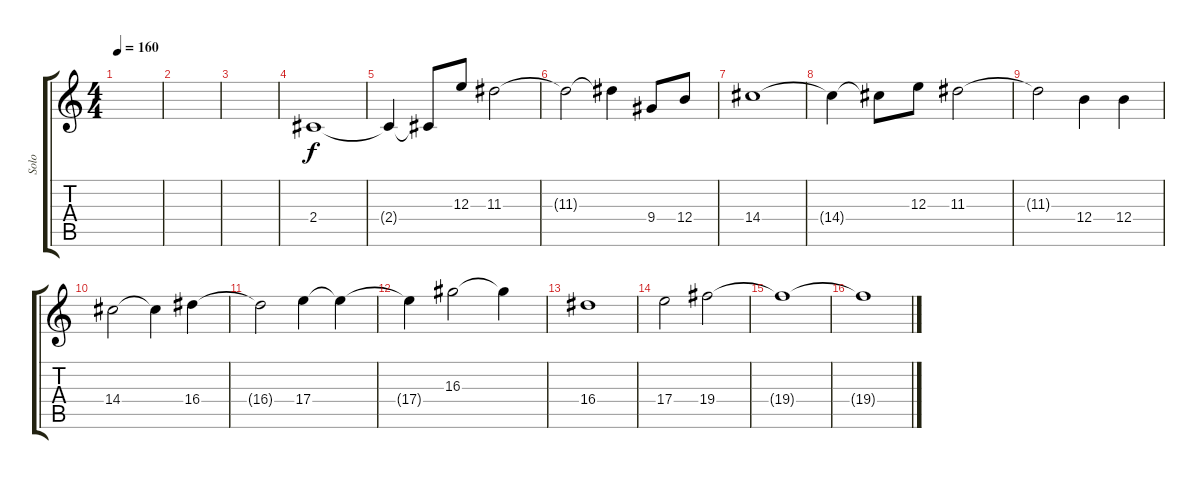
\track ("Solo" "Solo") {instrument overdrivenguitar}
\staff {score tabs}
\tuning (Db4 Ab3 E3 B2 Gb2 B1) {hide}
\ts (4 4)
\tempo 160
\clef g2
\ks c
|
|
|
2.4.1 |
2.4{t}.4 2.4{t}.8 12.3.8 11.3.2 |
11.3{t}.2 11.3{t}.4 9.4.8 12.4.8 |
14.4.1 |
14.4{t}.4 14.4{t}.8 12.3.8 11.3.2 |
11.3{t}.2 12.4.4 12.4.4 |
14.4.2 14.4{t}.4 16.4.4 |
16.4{t}.2 17.4.4 17.4{t}.4 |
17.4{t}.4 16.3.2 16.3{t}.4 |
16.4.1 |
17.4.2 19.4.2 |
19.4{t}.1 |
19.4{t}.1
